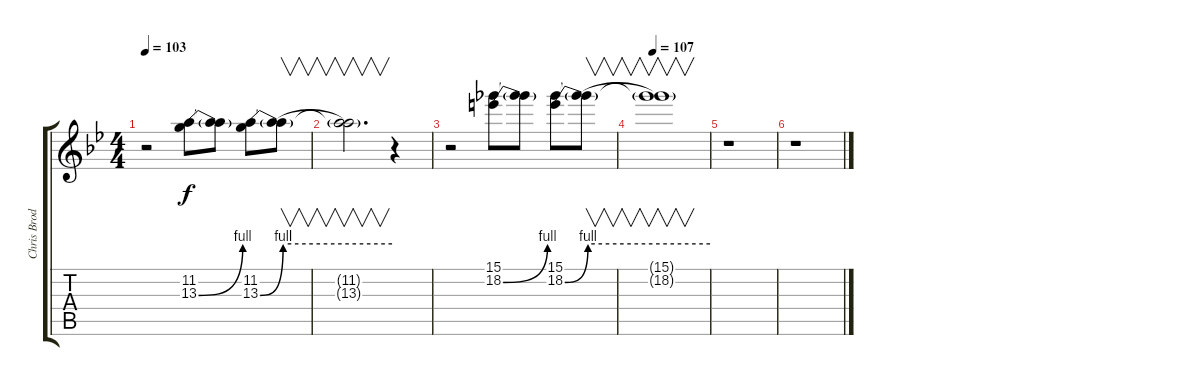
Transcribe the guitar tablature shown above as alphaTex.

\track ("Chris Broderick Lead" "Chris Brod") {instrument overdrivenguitar}
\staff {score tabs}
\tuning (Eb4 Bb3 Gb3 Db3 Ab2 Eb2) {hide}
\ts (4 4)
\tempo 103
\clef g2
\ks bb
r.2{dy f} (11.2 13.3{be (bend 0 0 60 4)}).8 (11.2{t} 13.3{t}).8 (11.2 13.3{be (bend 0 0 60 4)}).8 (11.2{t} 13.3{be (hold 0 4 60 4) t}).8{v} |
(11.2{t} 13.3{t}).2{v d} r.4 |
r.2 (15.1 18.2{be (bend 0 0 60 4)}).8 (15.1{t} 18.2{t}).8 (15.1 18.2{be (bend 0 0 60 4)}).8 (15.1{t} 18.2{be (hold 0 4 60 4) t}).8{v} |
\tempo 107
(15.1{t} 18.2{t}).1{v} |
r.1 |
r.1
